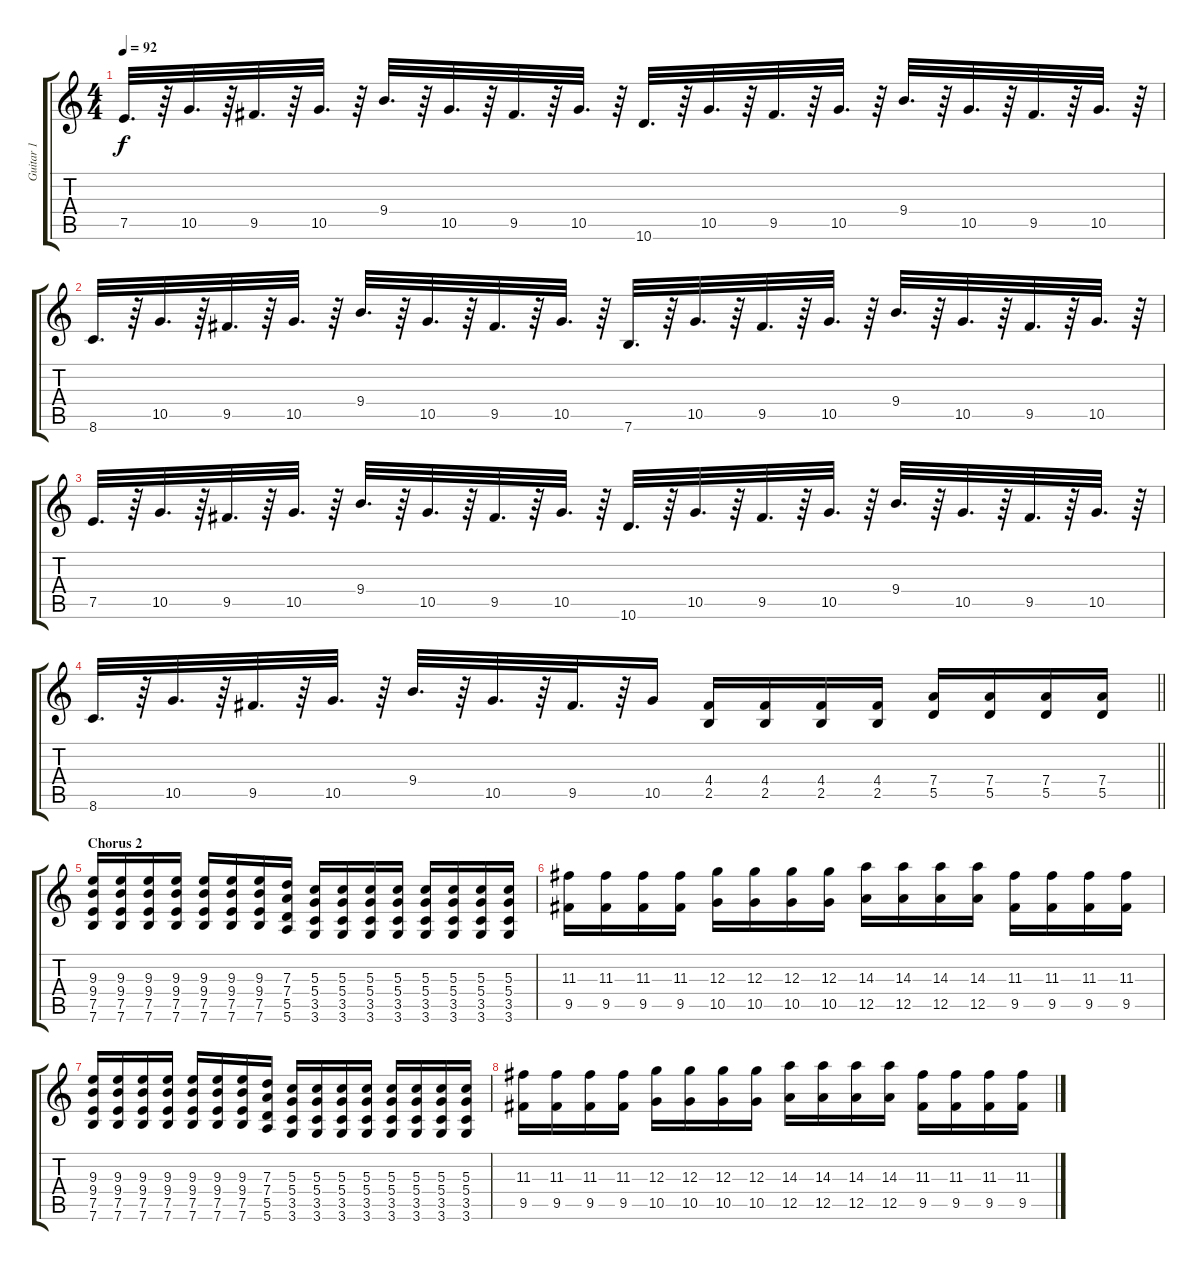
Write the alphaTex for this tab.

\track ("Guitar 1" "Guitar 1") {instrument distortionguitar}
\staff {score tabs}
\tuning (E4 B3 G3 D3 A2 E2) {hide}
\ts (4 4)
\tempo 92
\clef g2
\ks c
7.5.32{d dy f} r.64 10.5.32{d} r.64 9.5.32{d} r.64 10.5.32{d} r.64 9.4.32{d} r.64 10.5.32{d} r.64 9.5.32{d} r.64 10.5.32{d} r.64 10.6.32{d} r.64 10.5.32{d} r.64 9.5.32{d} r.64 10.5.32{d} r.64 9.4.32{d} r.64 10.5.32{d} r.64 9.5.32{d} r.64 10.5.32{d} r.64 |
8.6.32{d} r.64 10.5.32{d} r.64 9.5.32{d} r.64 10.5.32{d} r.64 9.4.32{d} r.64 10.5.32{d} r.64 9.5.32{d} r.64 10.5.32{d} r.64 7.6.32{d} r.64 10.5.32{d} r.64 9.5.32{d} r.64 10.5.32{d} r.64 9.4.32{d} r.64 10.5.32{d} r.64 9.5.32{d} r.64 10.5.32{d} r.64 |
7.5.32{d} r.64 10.5.32{d} r.64 9.5.32{d} r.64 10.5.32{d} r.64 9.4.32{d} r.64 10.5.32{d} r.64 9.5.32{d} r.64 10.5.32{d} r.64 10.6.32{d} r.64 10.5.32{d} r.64 9.5.32{d} r.64 10.5.32{d} r.64 9.4.32{d} r.64 10.5.32{d} r.64 9.5.32{d} r.64 10.5.32{d} r.64 |
\barLineRight lightlight
8.6.32{d} r.64 10.5.32{d} r.64 9.5.32{d} r.64 10.5.32{d} r.64 9.4.32{d} r.64 10.5.32{d} r.64 9.5.32{d} r.64 10.5.16 (4.4 2.5).16 (4.4 2.5).16 (4.4 2.5).16 (4.4 2.5).16 (7.4 5.5).16 (7.4 5.5).16 (7.4 5.5).16 (7.4 5.5).16 |
\section ("" "Chorus 2")
(9.3 9.4 7.5 7.6).16 (9.3 9.4 7.5 7.6).16 (9.3 9.4 7.5 7.6).16 (9.3 9.4 7.5 7.6).16 (9.3 9.4 7.5 7.6).16 (9.3 9.4 7.5 7.6).16 (9.3 9.4 7.5 7.6).16 (7.3 7.4 5.5 5.6).16 (5.3 5.4 3.5 3.6).16 (5.3 5.4 3.5 3.6).16 (5.3 5.4 3.5 3.6).16 (5.3 5.4 3.5 3.6).16 (5.3 5.4 3.5 3.6).16 (5.3 5.4 3.5 3.6).16 (5.3 5.4 3.5 3.6).16 (5.3 5.4 3.5 3.6).16 |
(11.3 9.5).16 (11.3 9.5).16 (11.3 9.5).16 (11.3 9.5).16 (12.3 10.5).16 (12.3 10.5).16 (12.3 10.5).16 (12.3 10.5).16 (14.3 12.5).16 (14.3 12.5).16 (14.3 12.5).16 (14.3 12.5).16 (11.3 9.5).16 (11.3 9.5).16 (11.3 9.5).16 (11.3 9.5).16 |
(9.3 9.4 7.5 7.6).16 (9.3 9.4 7.5 7.6).16 (9.3 9.4 7.5 7.6).16 (9.3 9.4 7.5 7.6).16 (9.3 9.4 7.5 7.6).16 (9.3 9.4 7.5 7.6).16 (9.3 9.4 7.5 7.6).16 (7.3 7.4 5.5 5.6).16 (5.3 5.4 3.5 3.6).16 (5.3 5.4 3.5 3.6).16 (5.3 5.4 3.5 3.6).16 (5.3 5.4 3.5 3.6).16 (5.3 5.4 3.5 3.6).16 (5.3 5.4 3.5 3.6).16 (5.3 5.4 3.5 3.6).16 (5.3 5.4 3.5 3.6).16 |
(11.3 9.5).16 (11.3 9.5).16 (11.3 9.5).16 (11.3 9.5).16 (12.3 10.5).16 (12.3 10.5).16 (12.3 10.5).16 (12.3 10.5).16 (14.3 12.5).16 (14.3 12.5).16 (14.3 12.5).16 (14.3 12.5).16 (11.3 9.5).16 (11.3 9.5).16 (11.3 9.5).16 (11.3 9.5).16
